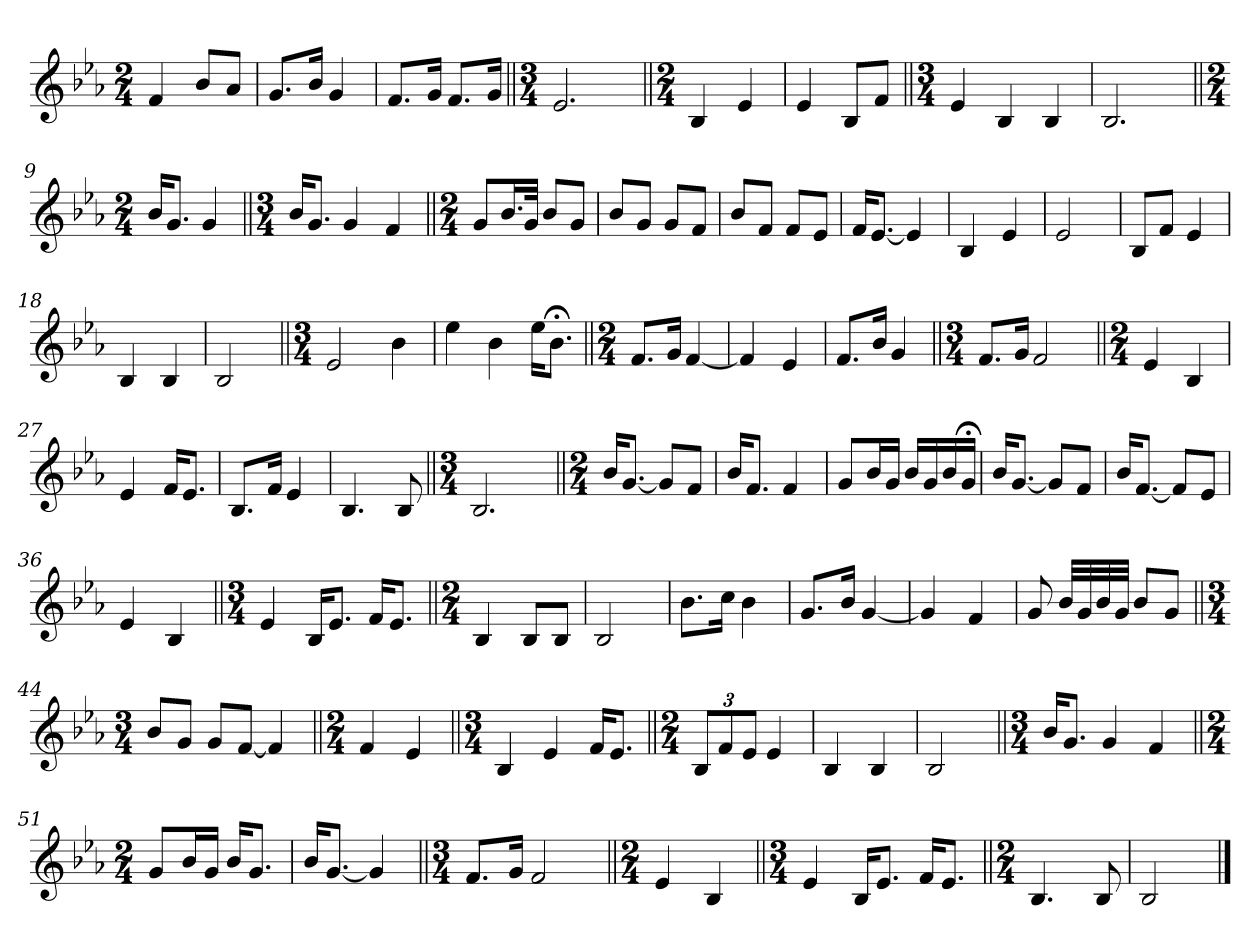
**kern
*part1
*staff1
*clefG2
*k[b-e-a-]
*M2/4
=1
4f/
8b-/L
8a-/J
=2
8.g/L
16b-/Jk
4g/
=3
8.f/L
16g/Jk
8.f/L
16g/Jk
=4||
*M3/4
2.e-/
=5||
*M2/4
4B-/
4e-/
=6
4e-/
8B-/L
8f/J
=7||
*M3/4
4e-/
4B-/
4B-/
=8
2.B-/
=9||
*M2/4
16b-/KL
8.g/J
4g/
=10||
*M3/4
16b-/KL
8.g/J
4g/
4f/
=11||
*M2/4
8g/L
16.b-/L
32g/JJk
8b-/L
8g/J
=12
8b-/L
8g/J
8g/L
8f/J
=13
8b-/L
8f/J
8f/L
8e-/J
=14
16f/KL
[8.e-/J
4e-/]
=15
4B-/
4e-/
=16
2e-/
=17
8B-/L
8f/J
4e-/
=18
4B-/
4B-/
=19
2B-/
=20||
*M3/4
2e-/
4b-\
=21
4ee-\
4b-\
16ee-\KL
8.b-;<\J
=22||
*M2/4
8.f/L
16g/Jk
[4f/
=23
4f/]
4e-/
=24
8.f/L
16b-/Jk
4g/
=25||
*M3/4
8.f/L
16g/Jk
2f/
=26||
*M2/4
4e-/
4B-/
=27
4e-/
16f/KL
8.e-/J
=28
8.B-/L
16f/Jk
4e-/
=29
4.B-/
8B-/
=30||
*M3/4
2.B-/
=31||
*M2/4
16b-/KL
[8.g/J
8g/L]
8f/J
=32
16b-/KL
8.f/J
4f/
=33
8g/L
16b-/L
16g/JJ
16b-/LL
16g/
16b-/
16g;</JJ
=34
16b-/KL
[8.g/J
8g/L]
8f/J
=35
16b-/KL
[8.f/J
8f/L]
8e-/J
=36
4e-/
4B-/
=37||
*M3/4
4e-/
16B-/KL
8.e-/J
16f/KL
8.e-/J
=38||
*M2/4
4B-/
8B-/L
8B-/J
=39
2B-/
=40
8.b-\L
16cc\Jk
4b-\
=41
8.g/L
16b-/Jk
[4g/
=42
4g/]
4f/
=43
8g/
32b-/LLL
32g/
32b-/
32g/JJJ
8b-/L
8g/J
=44||
*M3/4
8b-/L
8g/J
8g/L
[8f/J
4f/]
=45||
*M2/4
4f/
4e-/
=46||
*M3/4
4B-/
4e-/
16f/KL
8.e-/J
=47||
*M2/4
12B-/L
12f/
12e-/J
4e-/
=48
4B-/
4B-/
=49
2B-/
=50||
*M3/4
16b-/KL
8.g/J
4g/
4f/
=51||
*M2/4
8g/L
16b-/L
16g/JJ
16b-/KL
8.g/J
=52
16b-/KL
[8.g/J
4g/]
=53||
*M3/4
8.f/L
16g/Jk
2f/
=54||
*M2/4
4e-/
4B-/
=55||
*M3/4
4e-/
16B-/KL
8.e-/J
16f/KL
8.e-/J
=56||
*M2/4
4.B-/
8B-/
=57
2B-/
==
*-
